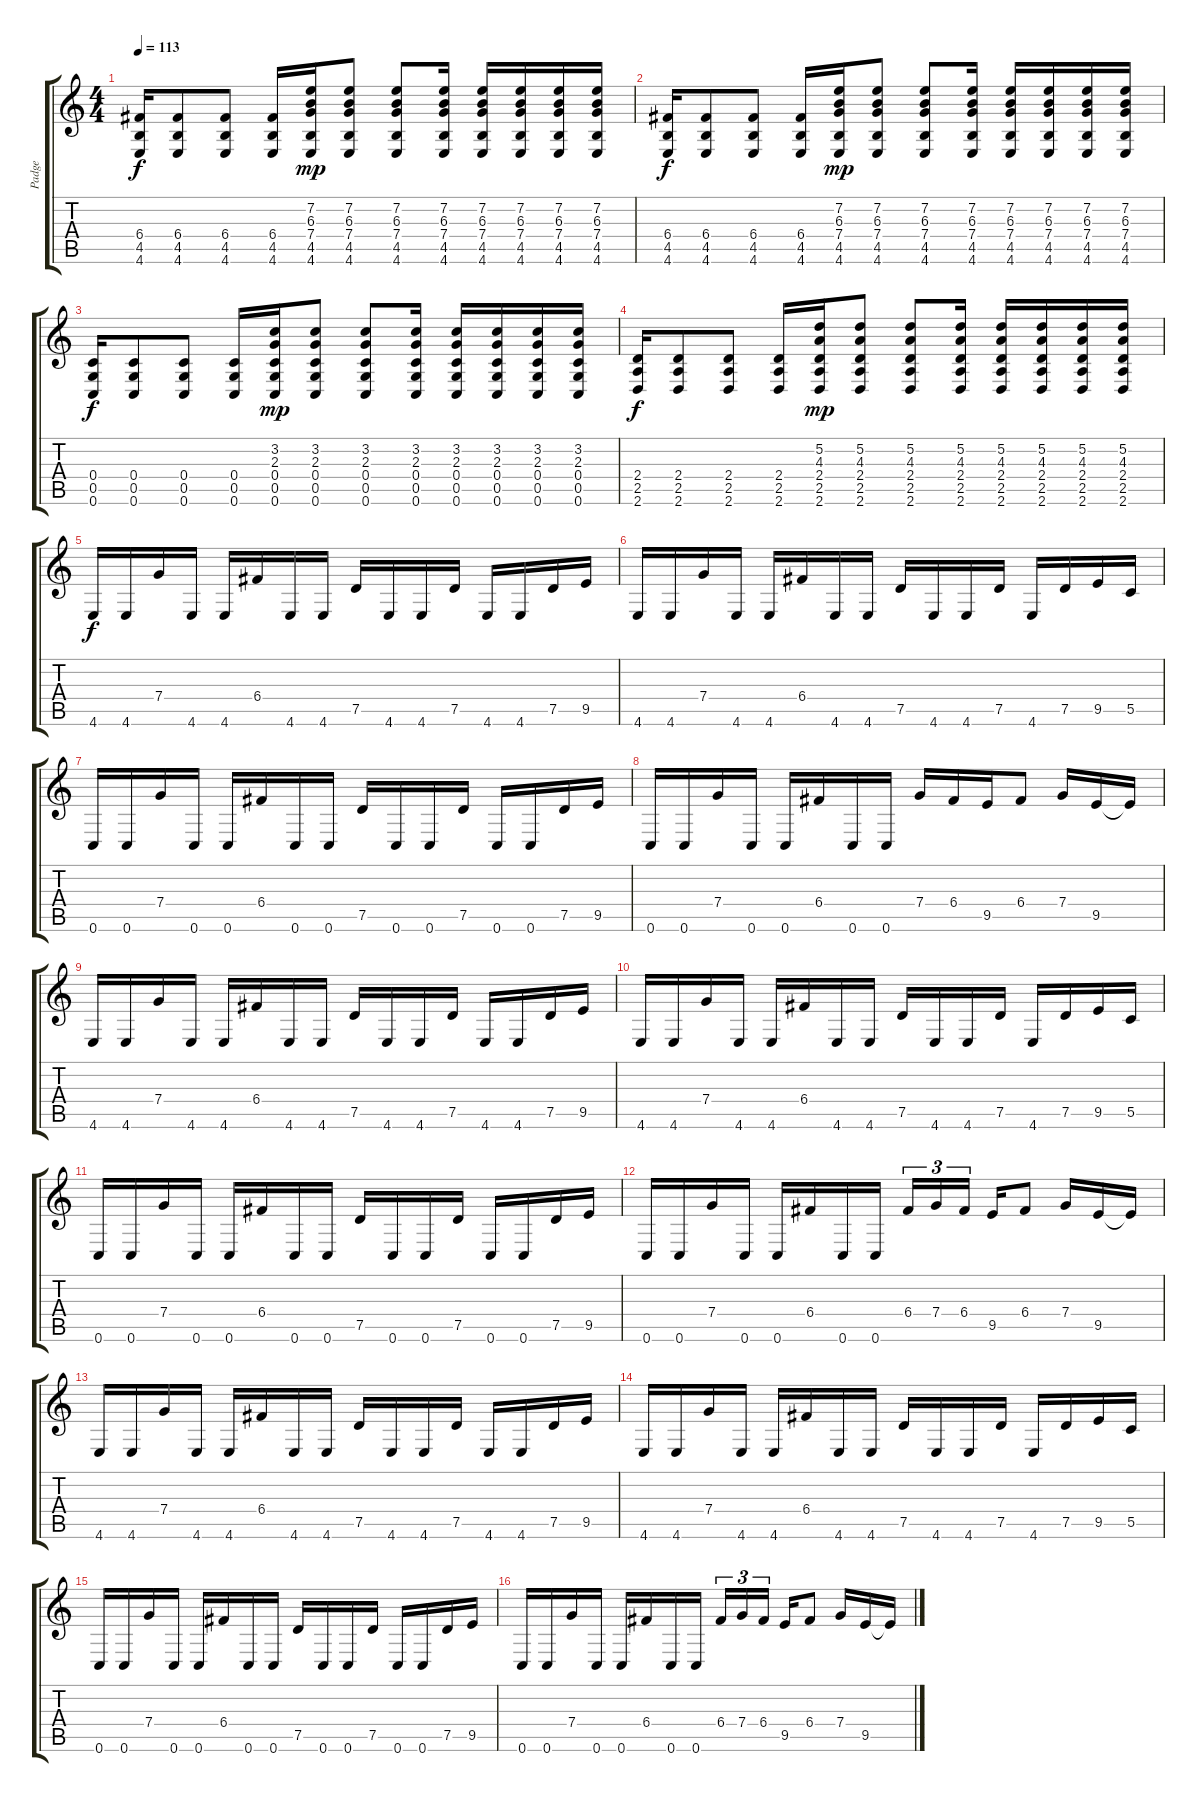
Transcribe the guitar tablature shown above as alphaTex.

\track ("Padge" "Padge") {instrument distortionguitar}
\staff {score tabs}
\tuning (D4 A3 F3 C3 G2 C2) {hide}
\ts (4 4)
\tempo 113
\clef g2
\ks c
(6.4 4.5 4.6).16{dy f} (6.4 4.5 4.6).8 (6.4 4.5 4.6).8 (6.4 4.5 4.6).16 (7.2 6.3 7.4 4.5 4.6).16{dy mp} (7.2 6.3 7.4 4.5 4.6).8 (7.2 6.3 7.4 4.5 4.6).8 (7.2 6.3 7.4 4.5 4.6).16 (7.2 6.3 7.4 4.5 4.6).16 (7.2 6.3 7.4 4.5 4.6).16 (7.2 6.3 7.4 4.5 4.6).16 (7.2 6.3 7.4 4.5 4.6).16 |
(6.4 4.5 4.6).16{dy f} (6.4 4.5 4.6).8 (6.4 4.5 4.6).8 (6.4 4.5 4.6).16 (7.2 6.3 7.4 4.5 4.6).16{dy mp} (7.2 6.3 7.4 4.5 4.6).8 (7.2 6.3 7.4 4.5 4.6).8 (7.2 6.3 7.4 4.5 4.6).16 (7.2 6.3 7.4 4.5 4.6).16 (7.2 6.3 7.4 4.5 4.6).16 (7.2 6.3 7.4 4.5 4.6).16 (7.2 6.3 7.4 4.5 4.6).16 |
(0.4 0.5 0.6).16{dy f} (0.4 0.5 0.6).8 (0.4 0.5 0.6).8 (0.4 0.5 0.6).16 (3.2 2.3 0.4 0.5 0.6).16{dy mp} (3.2 2.3 0.4 0.5 0.6).8 (3.2 2.3 0.4 0.5 0.6).8 (3.2 2.3 0.4 0.5 0.6).16 (3.2 2.3 0.4 0.5 0.6).16 (3.2 2.3 0.4 0.5 0.6).16 (3.2 2.3 0.4 0.5 0.6).16 (3.2 2.3 0.4 0.5 0.6).16 |
(2.4 2.5 2.6).16{dy f} (2.4 2.5 2.6).8 (2.4 2.5 2.6).8 (2.4 2.5 2.6).16 (5.2 4.3 2.4 2.5 2.6).16{dy mp} (5.2 4.3 2.4 2.5 2.6).8 (5.2 4.3 2.4 2.5 2.6).8 (5.2 4.3 2.4 2.5 2.6).16 (5.2 4.3 2.4 2.5 2.6).16 (5.2 4.3 2.4 2.5 2.6).16 (5.2 4.3 2.4 2.5 2.6).16 (5.2 4.3 2.4 2.5 2.6).16 |
4.6.16{dy f} 4.6.16 7.4.16 4.6.16 4.6.16 6.4.16 4.6.16 4.6.16 7.5.16 4.6.16 4.6.16 7.5.16 4.6.16 4.6.16 7.5.16 9.5.16 |
4.6.16 4.6.16 7.4.16 4.6.16 4.6.16 6.4.16 4.6.16 4.6.16 7.5.16 4.6.16 4.6.16 7.5.16 4.6.16 7.5.16 9.5.16 5.5.16 |
0.6.16 0.6.16 7.4.16 0.6.16 0.6.16 6.4.16 0.6.16 0.6.16 7.5.16 0.6.16 0.6.16 7.5.16 0.6.16 0.6.16 7.5.16 9.5.16 |
0.6.16 0.6.16 7.4.16 0.6.16 0.6.16 6.4.16 0.6.16 0.6.16 7.4.16 6.4.16 9.5.16 6.4.8 7.4.16 9.5.16 9.5{t}.16 |
4.6.16 4.6.16 7.4.16 4.6.16 4.6.16 6.4.16 4.6.16 4.6.16 7.5.16 4.6.16 4.6.16 7.5.16 4.6.16 4.6.16 7.5.16 9.5.16 |
4.6.16 4.6.16 7.4.16 4.6.16 4.6.16 6.4.16 4.6.16 4.6.16 7.5.16 4.6.16 4.6.16 7.5.16 4.6.16 7.5.16 9.5.16 5.5.16 |
0.6.16 0.6.16 7.4.16 0.6.16 0.6.16 6.4.16 0.6.16 0.6.16 7.5.16 0.6.16 0.6.16 7.5.16 0.6.16 0.6.16 7.5.16 9.5.16 |
0.6.16 0.6.16 7.4.16 0.6.16 0.6.16 6.4.16 0.6.16 0.6.16 6.4.16{tu (3 2)} 7.4.16{tu (3 2)} 6.4.16{tu (3 2) beam splitsecondary} 9.5.16 6.4.8 7.4.16 9.5.16 9.5{t}.16 |
4.6.16 4.6.16 7.4.16 4.6.16 4.6.16 6.4.16 4.6.16 4.6.16 7.5.16 4.6.16 4.6.16 7.5.16 4.6.16 4.6.16 7.5.16 9.5.16 |
4.6.16 4.6.16 7.4.16 4.6.16 4.6.16 6.4.16 4.6.16 4.6.16 7.5.16 4.6.16 4.6.16 7.5.16 4.6.16 7.5.16 9.5.16 5.5.16 |
0.6.16 0.6.16 7.4.16 0.6.16 0.6.16 6.4.16 0.6.16 0.6.16 7.5.16 0.6.16 0.6.16 7.5.16 0.6.16 0.6.16 7.5.16 9.5.16 |
0.6.16 0.6.16 7.4.16 0.6.16 0.6.16 6.4.16 0.6.16 0.6.16 6.4.16{tu (3 2)} 7.4.16{tu (3 2)} 6.4.16{tu (3 2) beam splitsecondary} 9.5.16 6.4.8 7.4.16 9.5.16 9.5{t}.16
